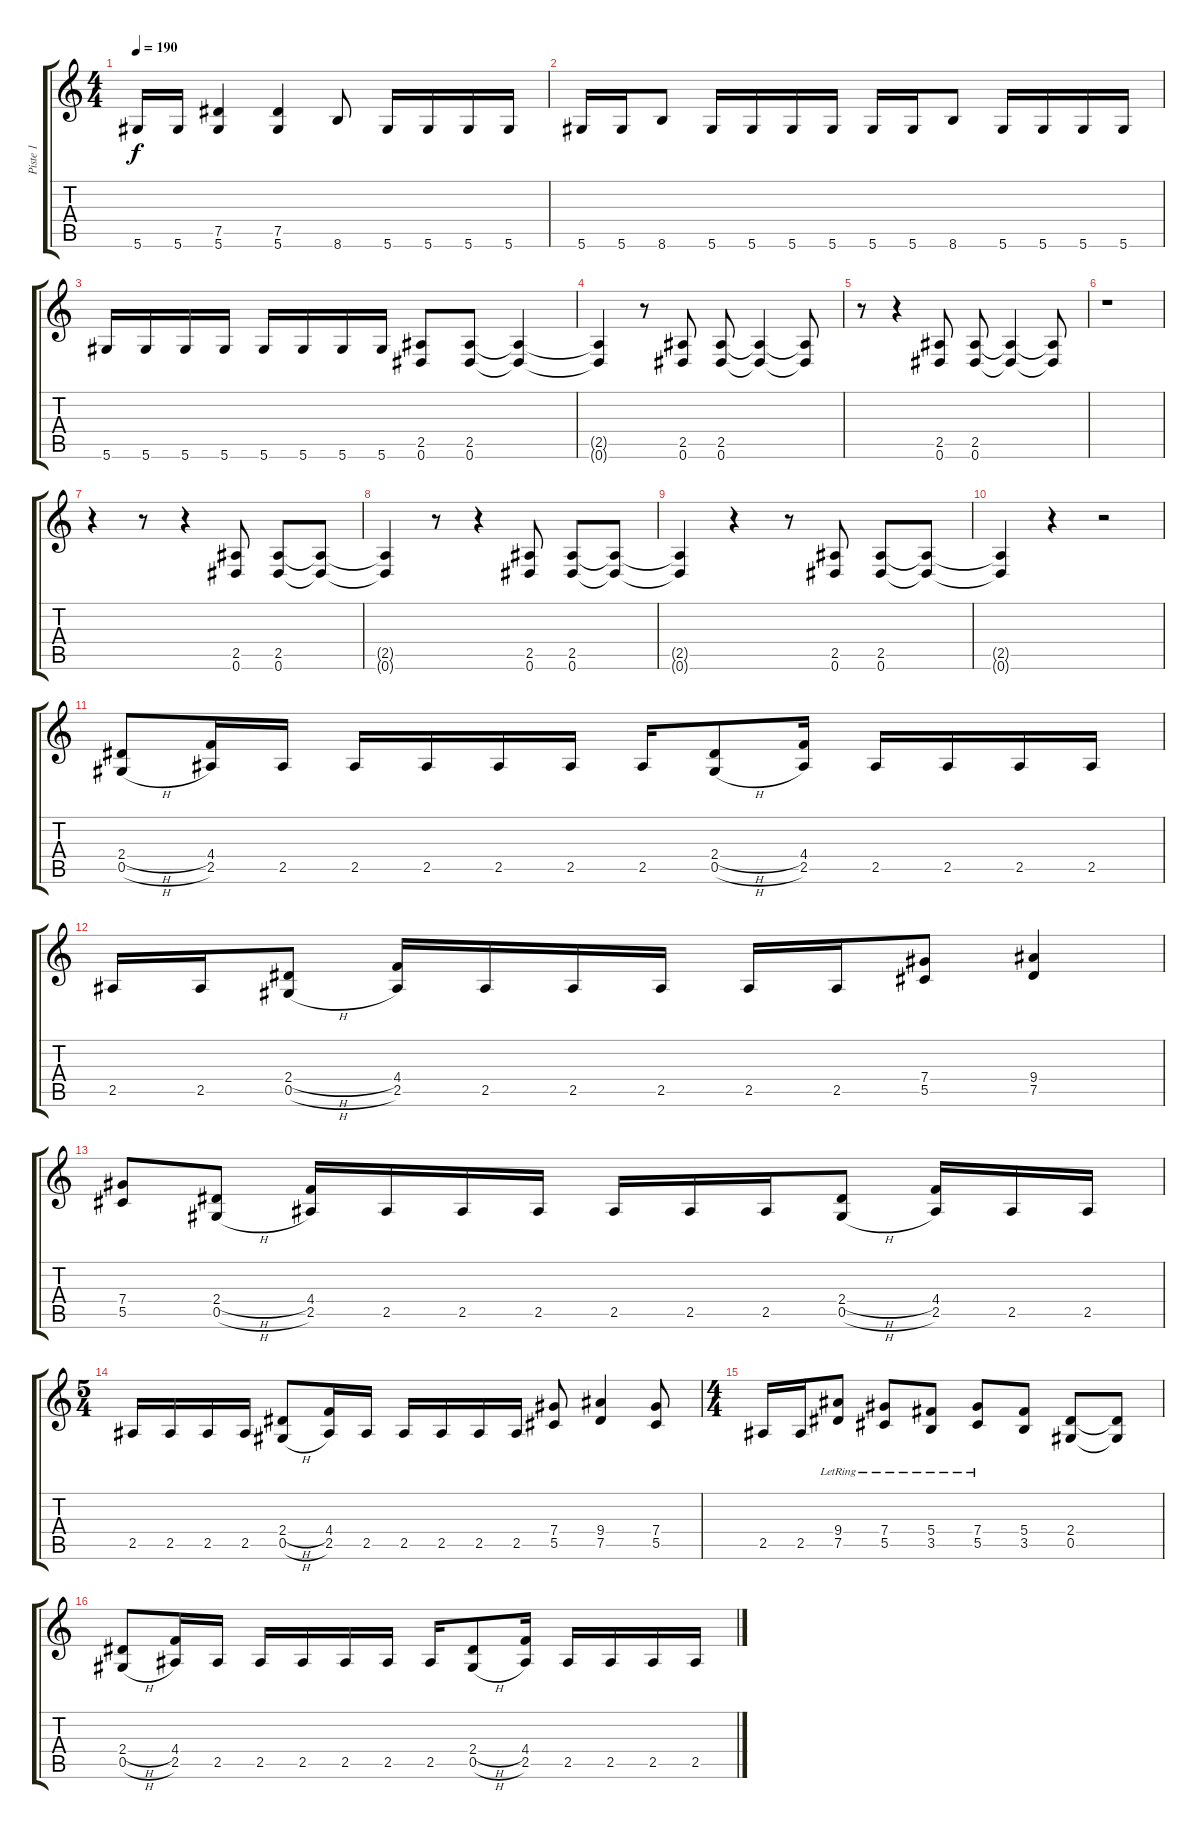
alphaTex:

\track ("Piste 1" "Piste 1") {instrument overdrivenguitar}
\staff {score tabs}
\tuning (Eb4 Bb3 Gb3 Db3 Ab2 Eb2) {hide}
\ts (4 4)
\tempo 190
\clef g2
\ks c
5.6.16{dy f} 5.6.16 (7.5 5.6).4 (7.5 5.6).4 8.6.8 5.6.16 5.6.16 5.6.16 5.6.16 |
5.6.16 5.6.16 8.6.8 5.6.16 5.6.16 5.6.16 5.6.16 5.6.16 5.6.16 8.6.8 5.6.16 5.6.16 5.6.16 5.6.16 |
5.6.16 5.6.16 5.6.16 5.6.16 5.6.16 5.6.16 5.6.16 5.6.16 (2.5 0.6).8 (2.5 0.6).8 (2.5{t} 0.6{t}).4 |
(2.5{t} 0.6{t}).4 r.8 (2.5 0.6).8 (2.5 0.6).8 (2.5{t} 0.6{t}).4 (2.5{t} 0.6{t}).8 |
r.8 r.4 (2.5 0.6).8 (2.5 0.6).8 (2.5{t} 0.6{t}).4 (2.5{t} 0.6{t}).8 |
r.1 |
r.4 r.8 r.4 (2.5 0.6).8 (2.5 0.6).8 (2.5{t} 0.6{t}).8 |
(2.5{t} 0.6{t}).4 r.8 r.4 (2.5 0.6).8 (2.5 0.6).8 (2.5{t} 0.6{t}).8 |
(2.5{t} 0.6{t}).4 r.4 r.8 (2.5 0.6).8 (2.5 0.6).8 (2.5{t} 0.6{t}).8 |
(2.5{t} 0.6{t}).4 r.4 r.2 |
(2.4{h} 0.5{h}).8 (4.4 2.5).16 2.5.16 2.5.16 2.5.16 2.5.16 2.5.16 2.5.16 (2.4{h} 0.5{h}).8 (4.4 2.5).16 2.5.16 2.5.16 2.5.16 2.5.16 |
2.5.16 2.5.16 (2.4{h} 0.5{h}).8 (4.4 2.5).16 2.5.16 2.5.16 2.5.16 2.5.16 2.5.16 (7.4 5.5).8 (9.4 7.5).4 |
(7.4 5.5).8 (2.4{h} 0.5{h}).8 (4.4 2.5).16 2.5.16 2.5.16 2.5.16 2.5.16 2.5.16 2.5.16 (2.4{h} 0.5{h}).8 (4.4 2.5).16 2.5.16 2.5.16 |
\ts (5 4)
2.5.16 2.5.16 2.5.16 2.5.16 (2.4{h} 0.5{h}).8 (4.4 2.5).16 2.5.16 2.5.16 2.5.16 2.5.16 2.5.16 (7.4 5.5).8 (9.4 7.5).4 (7.4 5.5).8 |
\ts (4 4)
2.5.16 2.5.16 (9.4{lr} 7.5{lr}).8 (7.4{lr} 5.5{lr}).8 (5.4{lr} 3.5{lr}).8 (7.4{lr} 5.5{lr}).8 (5.4 3.5).8 (2.4 0.5).8 (2.4{t} 0.5{t}).8 |
(2.4{h} 0.5{h}).8 (4.4 2.5).16 2.5.16 2.5.16 2.5.16 2.5.16 2.5.16 2.5.16 (2.4{h} 0.5{h}).8 (4.4 2.5).16 2.5.16 2.5.16 2.5.16 2.5.16
